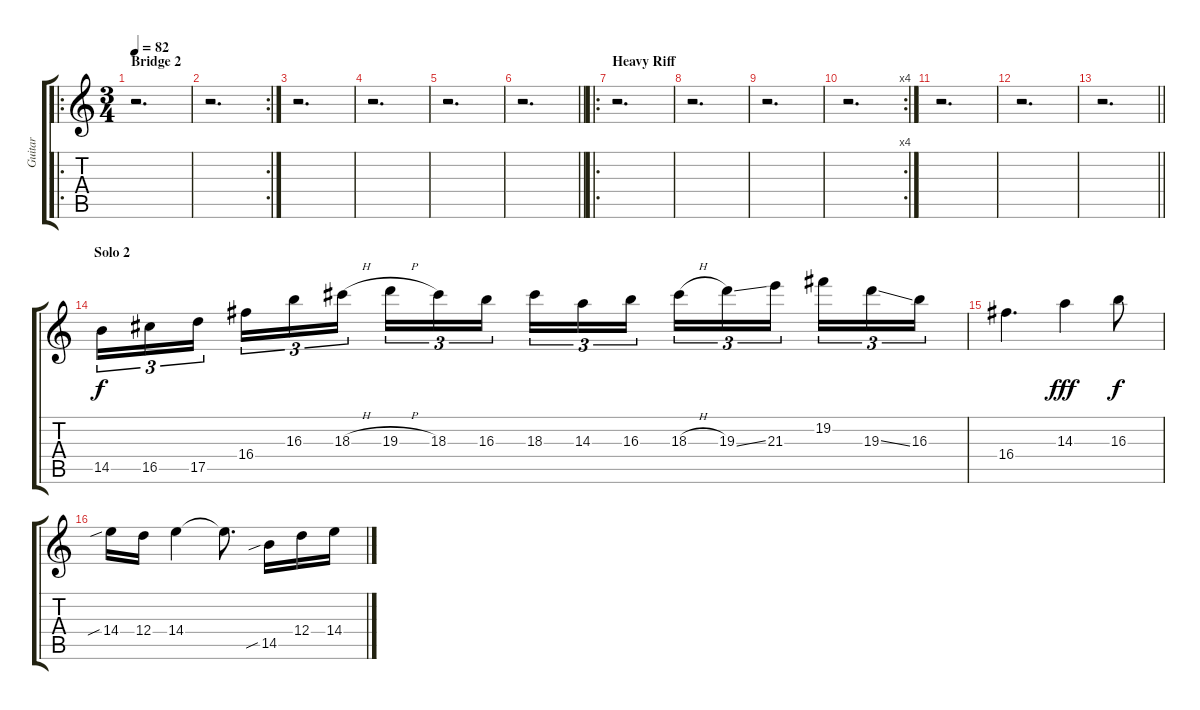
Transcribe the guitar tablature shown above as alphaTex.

\track ("Guitar" "Guitar") {instrument overdrivenguitar}
\staff {score tabs}
\tuning (E4 B3 G3 D3 A2 E2) {hide}
\ro
\ts (3 4)
\section ("" "Bridge 2")
\tempo 82
\clef g2
\ks c
r.2{d dy f} |
\rc 2
r.2{d} |
r.2{d} |
r.2{d} |
r.2{d} |
\barLineRight lightlight
r.2{d} |
\ro
\section ("" "Heavy Riff")
r.2{d} |
r.2{d} |
r.2{d} |
\rc 4
r.2{d} |
r.2{d} |
r.2{d} |
\barLineRight lightlight
r.2{d} |
\section ("" "Solo 2")
14.5.16{tu (3 2)} 16.5.16{tu (3 2)} 17.5.16{tu (3 2)} 16.4.16{tu (3 2)} 16.3.16{tu (3 2)} 18.3{h}.16{tu (3 2)} 19.3{h}.16{tu (3 2)} 18.3.16{tu (3 2)} 16.3.16{tu (3 2)} 18.3.16{tu (3 2)} 14.3.16{tu (3 2)} 16.3.16{tu (3 2)} 18.3{h}.16{tu (3 2)} 19.3{ss}.16{tu (3 2)} 21.3.16{tu (3 2)} 19.2.16{tu (3 2)} 19.3{ss}.16{tu (3 2)} 16.3.16{tu (3 2)} |
16.4.4{d} 14.3.4{dy fff} 16.3.8{dy f} |
14.4{sib}.16 12.4.16 14.4.4 14.4{t}.8{d} 14.5{sib}.16 12.4.16 14.4.16
